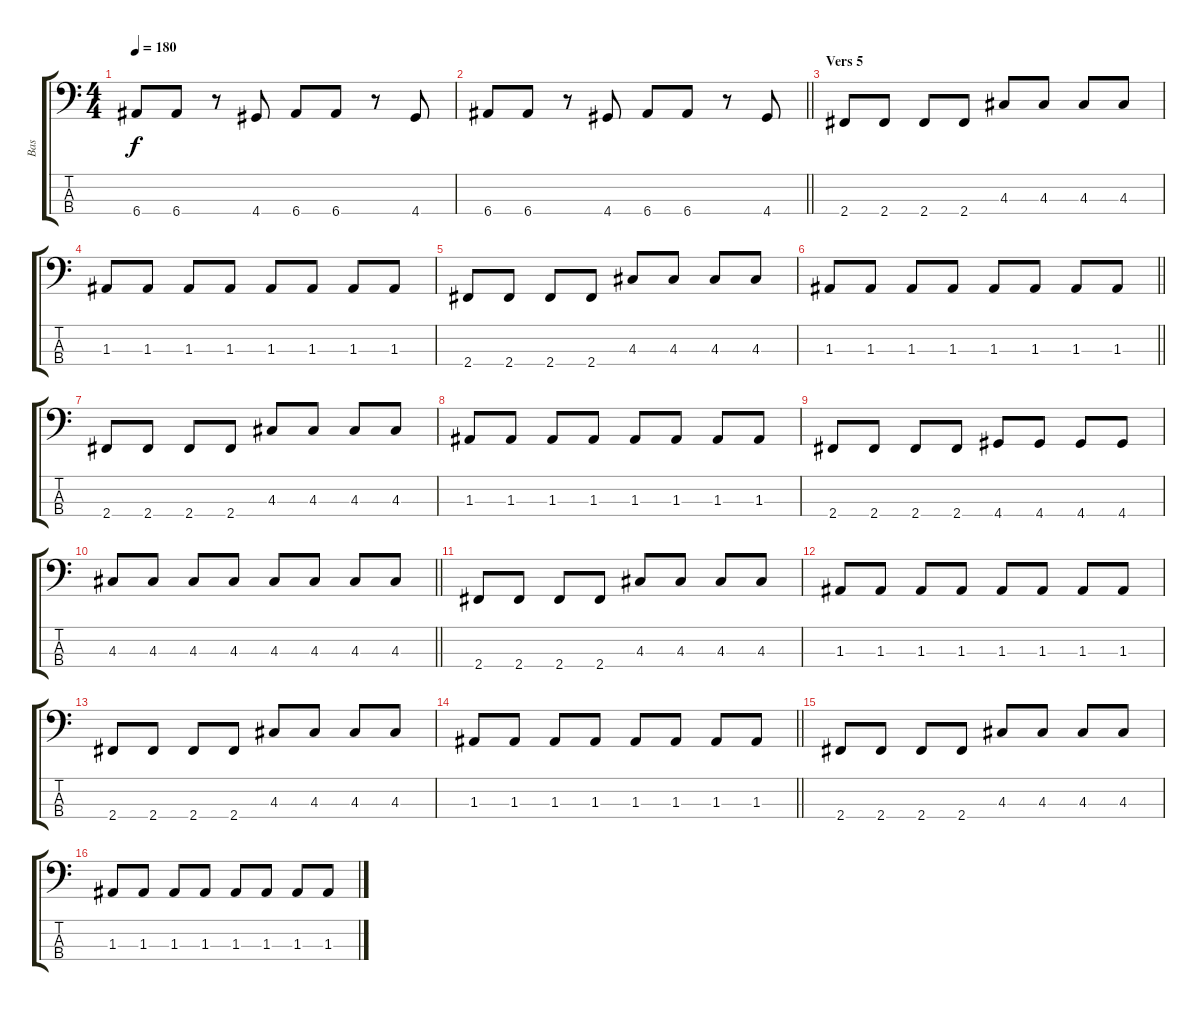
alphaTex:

\track ("Bas" "Bas") {instrument electricbasspick}
\staff {score tabs}
\tuning (G2 D2 A1 E1) {hide}
\ts (4 4)
\tempo 180
\clef f4
\ks c
6.4.8{dy f} 6.4.8 r.8 4.4.8 6.4.8 6.4.8 r.8 4.4.8 |
\barLineRight lightlight
6.4.8 6.4.8 r.8 4.4.8 6.4.8 6.4.8 r.8 4.4.8 |
\section ("" "Vers 5")
2.4.8 2.4.8 2.4.8 2.4.8 4.3.8 4.3.8 4.3.8 4.3.8 |
1.3.8 1.3.8 1.3.8 1.3.8 1.3.8 1.3.8 1.3.8 1.3.8 |
2.4.8 2.4.8 2.4.8 2.4.8 4.3.8 4.3.8 4.3.8 4.3.8 |
\barLineRight lightlight
1.3.8 1.3.8 1.3.8 1.3.8 1.3.8 1.3.8 1.3.8 1.3.8 |
2.4.8 2.4.8 2.4.8 2.4.8 4.3.8 4.3.8 4.3.8 4.3.8 |
1.3.8 1.3.8 1.3.8 1.3.8 1.3.8 1.3.8 1.3.8 1.3.8 |
2.4.8 2.4.8 2.4.8 2.4.8 4.4.8 4.4.8 4.4.8 4.4.8 |
\barLineRight lightlight
4.3.8 4.3.8 4.3.8 4.3.8 4.3.8 4.3.8 4.3.8 4.3.8 |
2.4.8 2.4.8 2.4.8 2.4.8 4.3.8 4.3.8 4.3.8 4.3.8 |
1.3.8 1.3.8 1.3.8 1.3.8 1.3.8 1.3.8 1.3.8 1.3.8 |
2.4.8 2.4.8 2.4.8 2.4.8 4.3.8 4.3.8 4.3.8 4.3.8 |
\barLineRight lightlight
1.3.8 1.3.8 1.3.8 1.3.8 1.3.8 1.3.8 1.3.8 1.3.8 |
2.4.8 2.4.8 2.4.8 2.4.8 4.3.8 4.3.8 4.3.8 4.3.8 |
1.3.8 1.3.8 1.3.8 1.3.8 1.3.8 1.3.8 1.3.8 1.3.8
